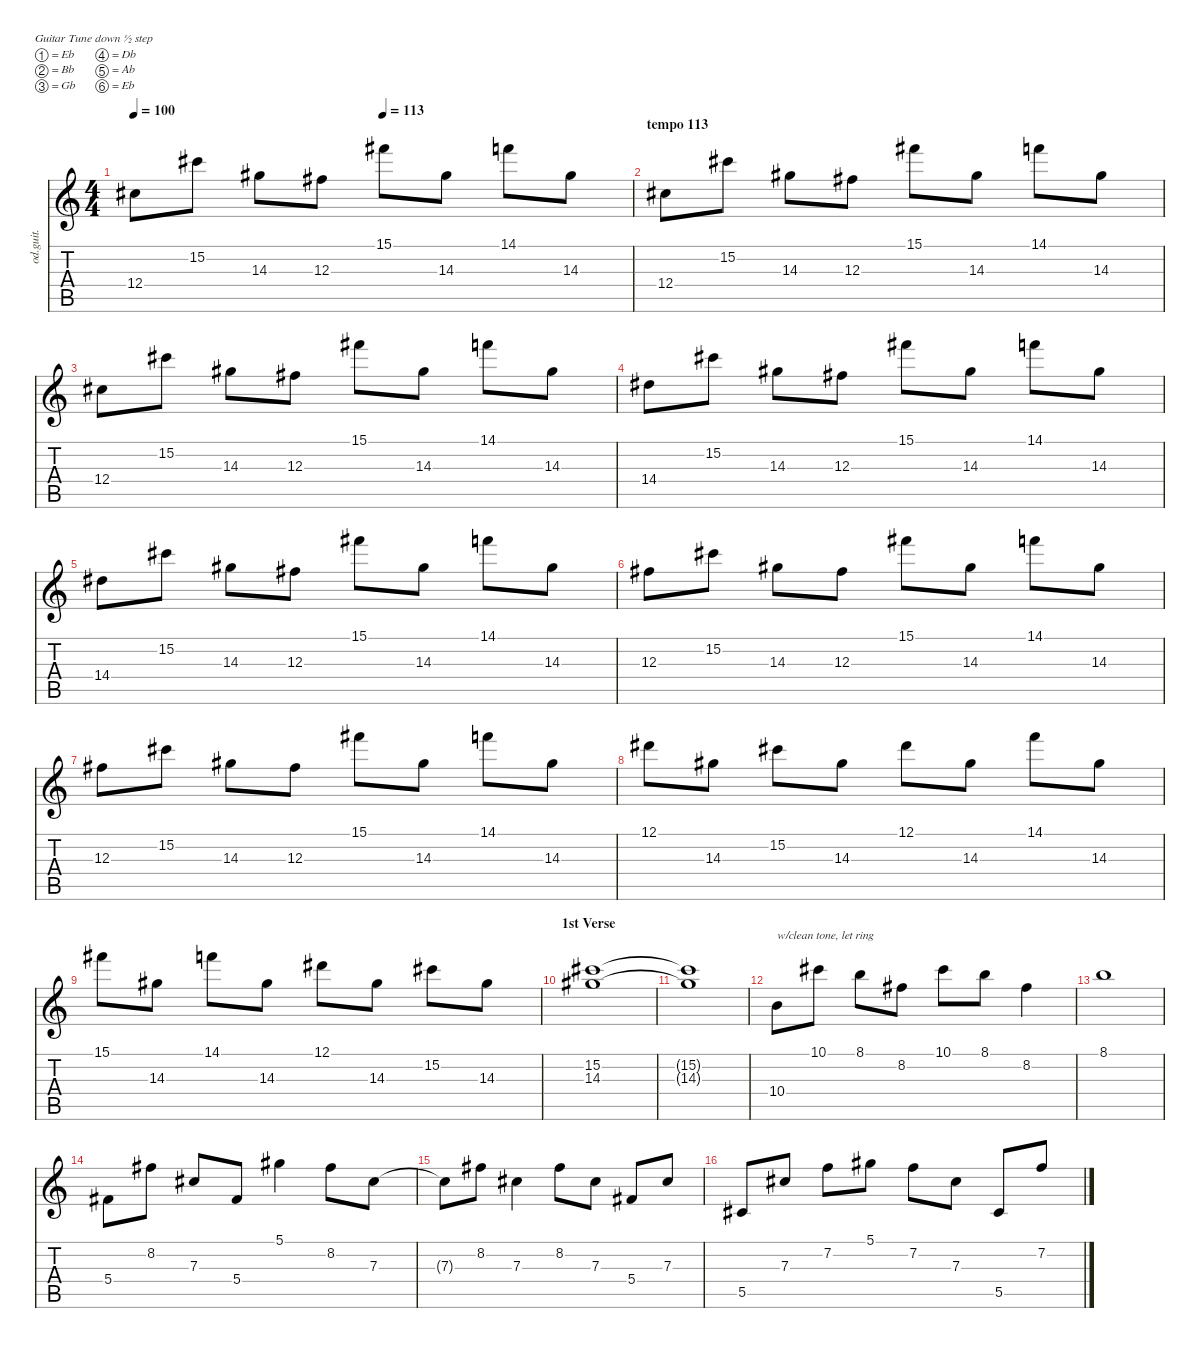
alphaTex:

\defaultSystemsLayout 4
\hideDynamics
\bracketExtendMode nobrackets
\otherSystemsTrackNameOrientation horizontal
\track ("Guitar 1 (Slash)" "od.guit.") {instrument overdrivenguitar}
\staff {score tabs}
\tuning (Eb4 Bb3 Gb3 Db3 Ab2 Eb2)
\ts (4 4)
\tempo 100
\tempo (113 0.5)
\clef g2
\ks c
12.4{acc #}.8{dy ff beam Down} 15.2{acc #}.8{beam Down} 14.3{acc #}.8{beam Down} 12.3{acc #}.8{beam Down} 15.1{acc #}.8{beam Down} 14.3{acc #}.8{beam Down} 14.1.8{beam Down} 14.3{acc #}.8{beam Down} |
\section ("" "tempo 113")
12.4{acc #}.8{beam Down} 15.2{acc #}.8{beam Down} 14.3{acc #}.8{beam Down} 12.3{acc #}.8{beam Down} 15.1{acc #}.8{beam Down} 14.3{acc #}.8{beam Down} 14.1.8{beam Down} 14.3{acc #}.8{beam Down} |
12.4{acc #}.8{beam Down} 15.2{acc #}.8{beam Down} 14.3{acc #}.8{beam Down} 12.3{acc #}.8{beam Down} 15.1{acc #}.8{beam Down} 14.3{acc #}.8{beam Down} 14.1.8{beam Down} 14.3{acc #}.8{beam Down} |
14.4{acc #}.8{beam Down} 15.2{acc #}.8{beam Down} 14.3{acc #}.8{beam Down} 12.3{acc #}.8{beam Down} 15.1{acc #}.8{beam Down} 14.3{acc #}.8{beam Down} 14.1.8{beam Down} 14.3{acc #}.8{beam Down} |
14.4{acc #}.8{beam Down} 15.2{acc #}.8{beam Down} 14.3{acc #}.8{beam Down} 12.3{acc #}.8{beam Down} 15.1{acc #}.8{beam Down} 14.3{acc #}.8{beam Down} 14.1.8{beam Down} 14.3{acc #}.8{beam Down} |
12.3{acc #}.8{beam Down} 15.2{acc #}.8{beam Down} 14.3{acc #}.8{beam Down} 12.3{acc #}.8{beam Down} 15.1{acc #}.8{beam Down} 14.3{acc #}.8{beam Down} 14.1.8{beam Down} 14.3{acc #}.8{beam Down} |
12.3{acc #}.8{beam Down} 15.2{acc #}.8{beam Down} 14.3{acc #}.8{beam Down} 12.3{acc #}.8{beam Down} 15.1{acc #}.8{beam Down} 14.3{acc #}.8{beam Down} 14.1.8{beam Down} 14.3{acc #}.8{beam Down} |
12.1{acc #}.8{beam Down} 14.3{acc #}.8{beam Down} 15.2{acc #}.8{beam Down} 14.3{acc #}.8{beam Down} 12.1{acc #}.8{beam Down} 14.3{acc #}.8{beam Down} 14.1.8{beam Down} 14.3{acc #}.8{beam Down} |
15.1{acc #}.8{beam Down} 14.3{acc #}.8{beam Down} 14.1.8{beam Down} 14.3{acc #}.8{beam Down} 12.1{acc #}.8{beam Down} 14.3{acc #}.8{beam Down} 15.2{acc #}.8{beam Down} 14.3{acc #}.8{beam Down} |
\section ("" "1st Verse")
(15.2{acc #} 14.3{acc #}).1{beam Down} |
(15.2{t acc #} 14.3{t acc #}).1{beam Down} |
10.4.8{txt "w/clean tone, let ring" instrument electricguitarjazz beam Down} 10.1{acc #}.8{beam Down} 8.1.8{beam Down} 8.2{acc #}.8{beam Down} 10.1{acc #}.8{beam Down} 8.1.8{beam Down} 8.2{acc #}.4{beam Down} |
8.1.1{beam Down} |
5.4{acc #}.8{beam Down} 8.2{acc #}.8{beam Down} 7.3{acc #}.8{beam Up} 5.4{acc #}.8{beam Up} 5.1{acc #}.4{beam Down} 8.2{acc #}.8{beam Down} 7.3{acc #}.8{beam Down} |
7.3{t acc #}.8{beam Down} 8.2{acc #}.8{beam Down} 7.3{acc #}.4{beam Down} 8.2{acc #}.8{beam Down} 7.3{acc #}.8{beam Down} 5.4{acc #}.8{beam Up} 7.3{acc #}.8{beam Up} |
5.5{acc #}.8{beam Up} 7.3{acc #}.8{beam Up} 7.2.8{beam Down} 5.1{acc #}.8{beam Down} 7.2.8{beam Down} 7.3{acc #}.8{beam Down} 5.5{acc #}.8{beam Up} 7.2.8{beam Up}
